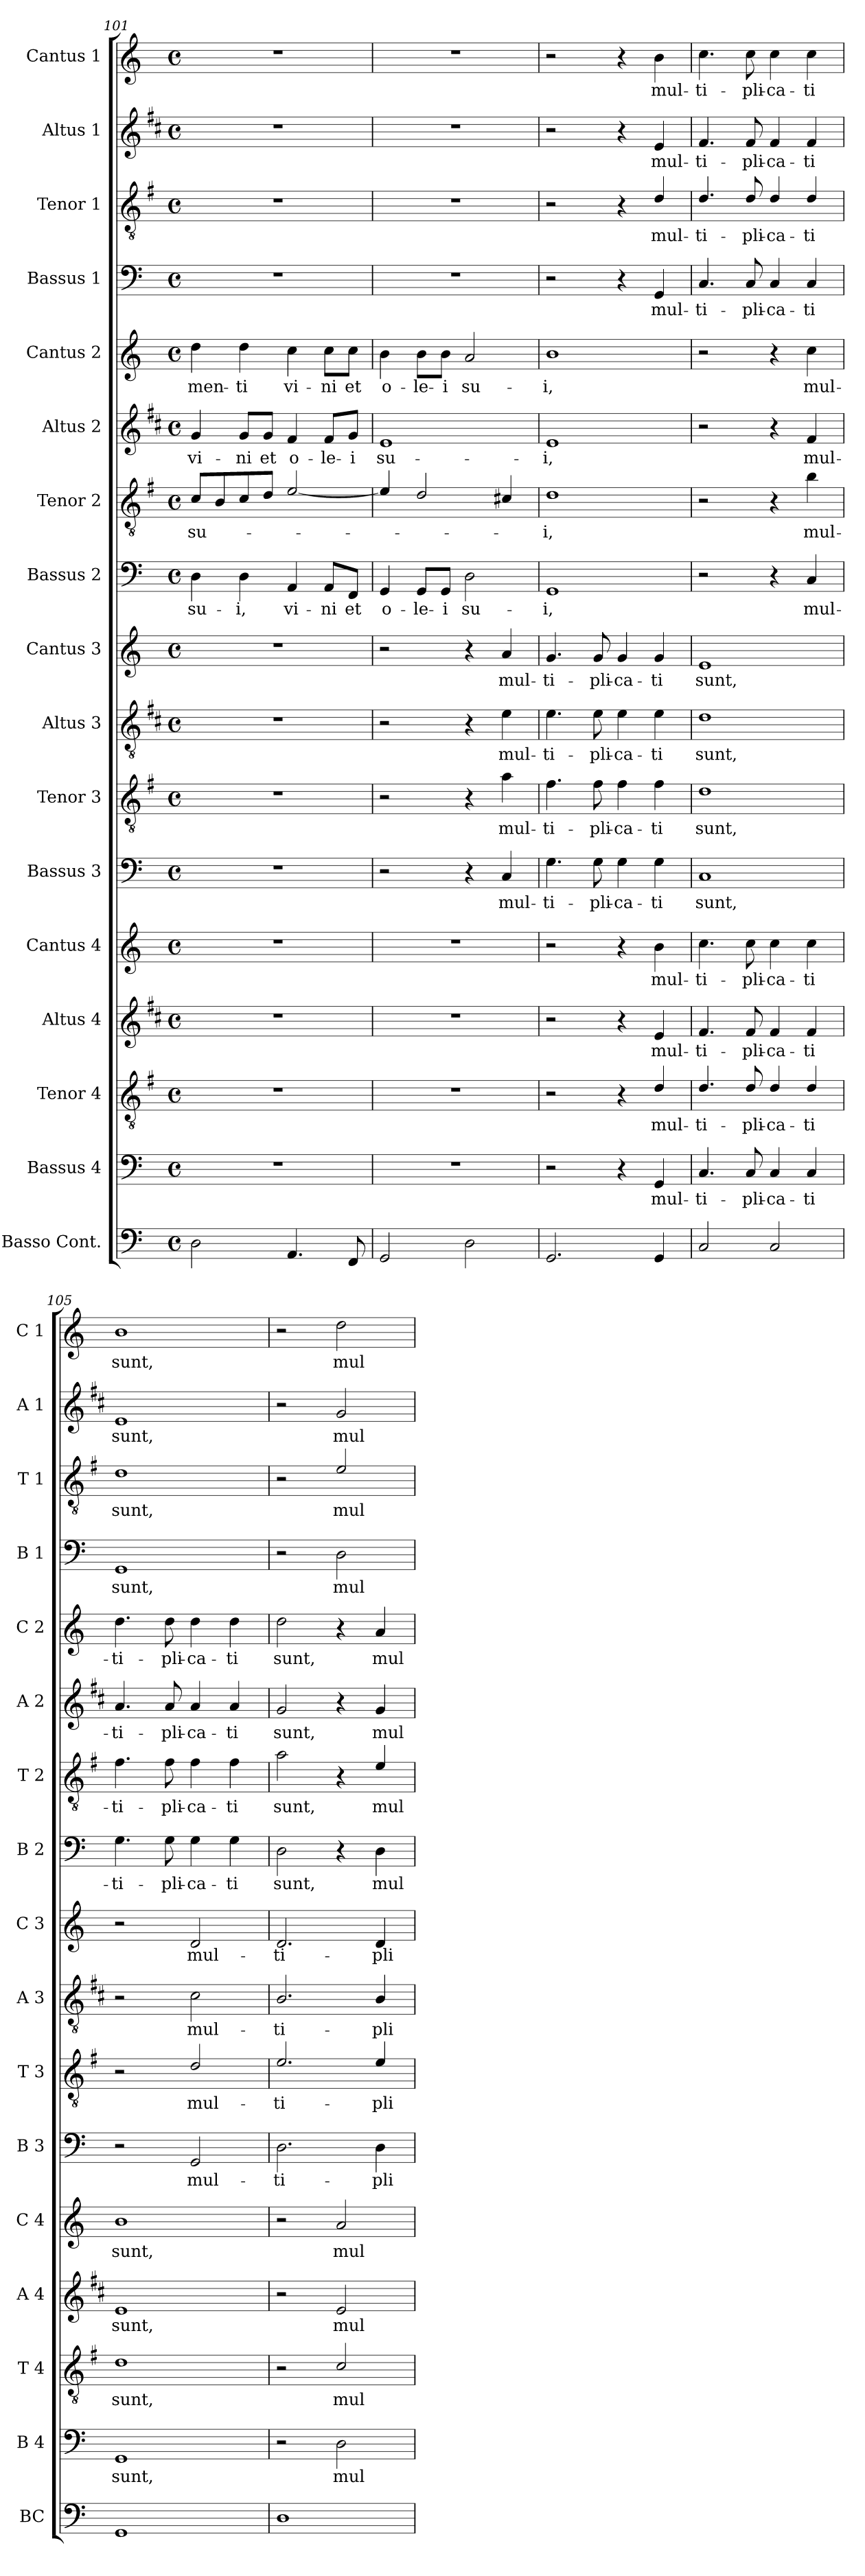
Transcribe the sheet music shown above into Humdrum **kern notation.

**kern	**kern	**text	**kern	**text	**kern	**text	**kern	**text	**kern	**text	**kern	**text	**kern	**text	**kern	**text	**kern	**text	**kern	**text	**kern	**text	**kern	**text	**kern	**text	**kern	**text	**kern	**text	**kern	**text
*part17	*part16	*part16	*part15	*part15	*part14	*part14	*part13	*part13	*part12	*part12	*part11	*part11	*part10	*part10	*part9	*part9	*part8	*part8	*part7	*part7	*part6	*part6	*part5	*part5	*part4	*part4	*part3	*part3	*part2	*part2	*part1	*part1
*staff17	*staff16	*staff16	*staff15	*staff15	*staff14	*staff14	*staff13	*staff13	*staff12	*staff12	*staff11	*staff11	*staff10	*staff10	*staff9	*staff9	*staff8	*staff8	*staff7	*staff7	*staff6	*staff6	*staff5	*staff5	*staff4	*staff4	*staff3	*staff3	*staff2	*staff2	*staff1	*staff1
*I"Basso Cont.	*I"Bassus 4	*	*I"Tenor 4	*	*I"Altus 4	*	*I"Cantus 4	*	*I"Bassus 3	*	*I"Tenor 3	*	*I"Altus 3	*	*I"Cantus 3	*	*I"Bassus 2	*	*I"Tenor 2	*	*I"Altus 2	*	*I"Cantus 2	*	*I"Bassus 1	*	*I"Tenor 1	*	*I"Altus 1	*	*I"Cantus 1	*
*I'BC	*I'B 4	*	*I'T 4	*	*I'A 4	*	*I'C 4	*	*I'B 3	*	*I'T 3	*	*I'A 3	*	*I'C 3	*	*I'B 2	*	*I'T 2	*	*I'A 2	*	*I'C 2	*	*I'B 1	*	*I'T 1	*	*I'A 1	*	*I'C 1	*
*clefF4	*clefF4	*	*clefGv2	*	*clefG2	*	*clefG2	*	*clefF4	*	*clefGv2	*	*clefGv2	*	*clefG2	*	*clefF4	*	*clefGv2	*	*clefG2	*	*clefG2	*	*clefF4	*	*clefGv2	*	*clefG2	*	*clefG2	*
*	*	*	*ITrd4c7	*	*ITrd1c2	*	*	*	*	*	*ITrd4c7	*	*ITrd1c2	*	*	*	*	*	*ITrd4c7	*	*ITrd1c2	*	*	*	*	*	*ITrd4c7	*	*ITrd1c2	*	*	*
*k[]	*k[]	*	*k[]	*	*k[]	*	*k[]	*	*k[]	*	*k[]	*	*k[]	*	*k[]	*	*k[]	*	*k[]	*	*k[]	*	*k[]	*	*k[]	*	*k[]	*	*k[]	*	*k[]	*
*C:	*C:	*	*C:	*	*C:	*	*C:	*	*C:	*	*C:	*	*C:	*	*C:	*	*C:	*	*C:	*	*C:	*	*C:	*	*C:	*	*C:	*	*C:	*	*C:	*
*M4/4	*M4/4	*	*M4/4	*	*M4/4	*	*M4/4	*	*M4/4	*	*M4/4	*	*M4/4	*	*M4/4	*	*M4/4	*	*M4/4	*	*M4/4	*	*M4/4	*	*M4/4	*	*M4/4	*	*M4/4	*	*M4/4	*
*met(c)	*met(c)	*	*met(c)	*	*met(c)	*	*met(c)	*	*met(c)	*	*met(c)	*	*met(c)	*	*met(c)	*	*met(c)	*	*met(c)	*	*met(c)	*	*met(c)	*	*met(c)	*	*met(c)	*	*met(c)	*	*met(c)	*
=101	=101	=101	=101	=101	=101	=101	=101	=101	=101	=101	=101	=101	=101	=101	=101	=101	=101	=101	=101	=101	=101	=101	=101	=101	=101	=101	=101	=101	=101	=101	=101	=101
!	!	!	!	!	!	!	!	!	!	!	!	!	!	!	!	!	!	!LO:LY:b	!	!LO:LY:b	!	!LO:LY:b	!	!LO:LY:b	!	!	!	!	!	!	!	!
2D\	1r	.	1r	.	1r	.	1r	.	1r	.	1r	.	1r	.	1r	.	4D\	su-	8F/L	su-	4f/	vi-	4dd\	-men-	1r	.	1r	.	1r	.	1r	.
.	.	.	.	.	.	.	.	.	.	.	.	.	.	.	.	.	.	.	8E/	.	.	.	.	.	.	.	.	.	.	.	.	.
!	!	!	!	!	!	!	!	!	!	!	!	!	!	!	!	!	!	!LO:LY:b	!	!	!	!LO:LY:b	!	!LO:LY:b	!	!	!	!	!	!	!	!
.	.	.	.	.	.	.	.	.	.	.	.	.	.	.	.	.	4D\	-i,	8F/	.	8f/L	-ni	4dd\	-ti	.	.	.	.	.	.	.	.
!	!	!	!	!	!	!	!	!	!	!	!	!	!	!	!	!	!	!	!	!	!	!LO:LY:b	!	!	!	!	!	!	!	!	!	!
.	.	.	.	.	.	.	.	.	.	.	.	.	.	.	.	.	.	.	8G/J	.	8f/J	et	.	.	.	.	.	.	.	.	.	.
!	!	!	!	!	!	!	!	!	!	!	!	!	!	!	!	!	!	!LO:LY:b	!	!	!	!LO:LY:b	!	!LO:LY:b	!	!	!	!	!	!	!	!
4.AA/	.	.	.	.	.	.	.	.	.	.	.	.	.	.	.	.	4AA/	vi-	[2A/	.	4e/	o-	4cc\	vi-	.	.	.	.	.	.	.	.
!	!	!	!	!	!	!	!	!	!	!	!	!	!	!	!	!	!	!LO:LY:b	!	!	!	!LO:LY:b	!	!LO:LY:b	!	!	!	!	!	!	!	!
.	.	.	.	.	.	.	.	.	.	.	.	.	.	.	.	.	8AA/L	-ni	.	.	8e/L	-le-	8cc\L	-ni	.	.	.	.	.	.	.	.
!	!	!	!	!	!	!	!	!	!	!	!	!	!	!	!	!	!	!LO:LY:b	!	!	!	!LO:LY:b	!	!LO:LY:b	!	!	!	!	!	!	!	!
8FF/	.	.	.	.	.	.	.	.	.	.	.	.	.	.	.	.	8FF/J	et	.	.	8f/J	-i	8cc\J	et	.	.	.	.	.	.	.	.
=102	=102	=102	=102	=102	=102	=102	=102	=102	=102	=102	=102	=102	=102	=102	=102	=102	=102	=102	=102	=102	=102	=102	=102	=102	=102	=102	=102	=102	=102	=102	=102	=102
!	!	!	!	!	!	!	!	!	!	!	!	!	!	!	!	!	!	!LO:LY:b	!	!	!	!LO:LY:b	!	!LO:LY:b	!	!	!	!	!	!	!	!
2GG/	1r	.	1r	.	1r	.	1r	.	2r	.	2r	.	2r	.	2r	.	4GG/	o-	4A/]	.	1d	su-	4b\	o-	1r	.	1r	.	1r	.	1r	.
!	!	!	!	!	!	!	!	!	!	!	!	!	!	!	!	!	!	!LO:LY:b	!	!	!	!	!	!LO:LY:b	!	!	!	!	!	!	!	!
.	.	.	.	.	.	.	.	.	.	.	.	.	.	.	.	.	8GG/L	-le-	2G/	.	.	.	8b\L	-le-	.	.	.	.	.	.	.	.
!	!	!	!	!	!	!	!	!	!	!	!	!	!	!	!	!	!	!LO:LY:b	!	!	!	!	!	!LO:LY:b	!	!	!	!	!	!	!	!
.	.	.	.	.	.	.	.	.	.	.	.	.	.	.	.	.	8GG/J	-i	.	.	.	.	8b\J	-i	.	.	.	.	.	.	.	.
!	!	!	!	!	!	!	!	!	!	!	!	!	!	!	!	!	!	!LO:LY:b	!	!	!	!	!	!LO:LY:b	!	!	!	!	!	!	!	!
2D\	.	.	.	.	.	.	.	.	4r	.	4r	.	4r	.	4r	.	2D\	su-	.	.	.	.	2a/	su-	.	.	.	.	.	.	.	.
!	!	!	!	!	!	!	!	!	!	!LO:LY:b	!	!LO:LY:b	!	!LO:LY:b	!	!LO:LY:b	!	!	!	!	!	!	!	!	!	!	!	!	!	!	!	!
.	.	.	.	.	.	.	.	.	4C/	mul-	4d\	mul-	4d\	mul-	4a/	mul-	.	.	4F#X/	.	.	.	.	.	.	.	.	.	.	.	.	.
=103	=103	=103	=103	=103	=103	=103	=103	=103	=103	=103	=103	=103	=103	=103	=103	=103	=103	=103	=103	=103	=103	=103	=103	=103	=103	=103	=103	=103	=103	=103	=103	=103
!	!	!	!	!	!	!	!	!	!	!LO:LY:b	!	!LO:LY:b	!	!LO:LY:b	!	!LO:LY:b	!	!LO:LY:b	!	!LO:LY:b	!	!LO:LY:b	!	!LO:LY:b	!	!	!	!	!	!	!	!
2.GG/	2r	.	2r	.	2r	.	2r	.	4.G\	-ti-	4.B\	-ti-	4.d\	-ti-	4.g/	-ti-	1GG	-i,	1G	-i,	1d	-i,	1b	-i,	2r	.	2r	.	2r	.	2r	.
!	!	!	!	!	!	!	!	!	!	!LO:LY:b	!	!LO:LY:b	!	!LO:LY:b	!	!LO:LY:b	!	!	!	!	!	!	!	!	!	!	!	!	!	!	!	!
.	.	.	.	.	.	.	.	.	8G\	-pli-	8B\	-pli-	8d\	-pli-	8g/	-pli-	.	.	.	.	.	.	.	.	.	.	.	.	.	.	.	.
!	!	!	!	!	!	!	!	!	!	!LO:LY:b	!	!LO:LY:b	!	!LO:LY:b	!	!LO:LY:b	!	!	!	!	!	!	!	!	!	!	!	!	!	!	!	!
.	4r	.	4r	.	4r	.	4r	.	4G\	-ca-	4B\	-ca-	4d\	-ca-	4g/	-ca-	.	.	.	.	.	.	.	.	4r	.	4r	.	4r	.	4r	.
!	!	!LO:LY:b	!	!LO:LY:b	!	!LO:LY:b	!	!LO:LY:b	!	!LO:LY:b	!	!LO:LY:b	!	!LO:LY:b	!	!LO:LY:b	!	!	!	!	!	!	!	!	!	!LO:LY:b	!	!LO:LY:b	!	!LO:LY:b	!	!LO:LY:b
4GG/	4GG/	mul-	4G/	mul-	4d/	mul-	4b\	mul-	4G\	-ti	4B\	-ti	4d\	-ti	4g/	-ti	.	.	.	.	.	.	.	.	4GG/	mul-	4G/	mul-	4d/	mul-	4b\	mul-
=104	=104	=104	=104	=104	=104	=104	=104	=104	=104	=104	=104	=104	=104	=104	=104	=104	=104	=104	=104	=104	=104	=104	=104	=104	=104	=104	=104	=104	=104	=104	=104	=104
!	!	!LO:LY:b	!	!LO:LY:b	!	!LO:LY:b	!	!LO:LY:b	!	!LO:LY:b	!	!LO:LY:b	!	!LO:LY:b	!	!LO:LY:b	!	!	!	!	!	!	!	!	!	!LO:LY:b	!	!LO:LY:b	!	!LO:LY:b	!	!LO:LY:b
2C/	4.C/	-ti-	4.G/	-ti-	4.e/	-ti-	4.cc\	-ti-	1C	sunt,	1G	sunt,	1c	sunt,	1e	sunt,	2r	.	2r	.	2r	.	2r	.	4.C/	-ti-	4.G/	-ti-	4.e/	-ti-	4.cc\	-ti-
!	!	!LO:LY:b	!	!LO:LY:b	!	!LO:LY:b	!	!LO:LY:b	!	!	!	!	!	!	!	!	!	!	!	!	!	!	!	!	!	!LO:LY:b	!	!LO:LY:b	!	!LO:LY:b	!	!LO:LY:b
.	8C/	-pli-	8G/	-pli-	8e/	-pli-	8cc\	-pli-	.	.	.	.	.	.	.	.	.	.	.	.	.	.	.	.	8C/	-pli-	8G/	-pli-	8e/	-pli-	8cc\	-pli-
!	!	!LO:LY:b	!	!LO:LY:b	!	!LO:LY:b	!	!LO:LY:b	!	!	!	!	!	!	!	!	!	!	!	!	!	!	!	!	!	!LO:LY:b	!	!LO:LY:b	!	!LO:LY:b	!	!LO:LY:b
2C/	4C/	-ca-	4G/	-ca-	4e/	-ca-	4cc\	-ca-	.	.	.	.	.	.	.	.	4r	.	4r	.	4r	.	4r	.	4C/	-ca-	4G/	-ca-	4e/	-ca-	4cc\	-ca-
!	!	!LO:LY:b	!	!LO:LY:b	!	!LO:LY:b	!	!LO:LY:b	!	!	!	!	!	!	!	!	!	!LO:LY:b	!	!LO:LY:b	!	!LO:LY:b	!	!LO:LY:b	!	!LO:LY:b	!	!LO:LY:b	!	!LO:LY:b	!	!LO:LY:b
.	4C/	-ti	4G/	-ti	4e/	-ti	4cc\	-ti	.	.	.	.	.	.	.	.	4C/	mul-	4e\	mul-	4e/	mul-	4cc\	mul-	4C/	-ti	4G/	-ti	4e/	-ti	4cc\	-ti
=105	=105	=105	=105	=105	=105	=105	=105	=105	=105	=105	=105	=105	=105	=105	=105	=105	=105	=105	=105	=105	=105	=105	=105	=105	=105	=105	=105	=105	=105	=105	=105	=105
!	!	!LO:LY:b	!	!LO:LY:b	!	!LO:LY:b	!	!LO:LY:b	!	!	!	!	!	!	!	!	!	!LO:LY:b	!	!LO:LY:b	!	!LO:LY:b	!	!LO:LY:b	!	!LO:LY:b	!	!LO:LY:b	!	!LO:LY:b	!	!LO:LY:b
1GG	1GG	sunt,	1G	sunt,	1d	sunt,	1b	sunt,	2r	.	2r	.	2r	.	2r	.	4.G\	-ti-	4.B\	-ti-	4.g/	-ti-	4.dd\	-ti-	1GG	sunt,	1G	sunt,	1d	sunt,	1b	sunt,
!	!	!	!	!	!	!	!	!	!	!	!	!	!	!	!	!	!	!LO:LY:b	!	!LO:LY:b	!	!LO:LY:b	!	!LO:LY:b	!	!	!	!	!	!	!	!
.	.	.	.	.	.	.	.	.	.	.	.	.	.	.	.	.	8G\	-pli-	8B\	-pli-	8g/	-pli-	8dd\	-pli-	.	.	.	.	.	.	.	.
!	!	!	!	!	!	!	!	!	!	!LO:LY:b	!	!LO:LY:b	!	!LO:LY:b	!	!LO:LY:b	!	!LO:LY:b	!	!LO:LY:b	!	!LO:LY:b	!	!LO:LY:b	!	!	!	!	!	!	!	!
.	.	.	.	.	.	.	.	.	2GG/	mul-	2G/	mul-	2B\	mul-	2d/	mul-	4G\	-ca-	4B\	-ca-	4g/	-ca-	4dd\	-ca-	.	.	.	.	.	.	.	.
!	!	!	!	!	!	!	!	!	!	!	!	!	!	!	!	!	!	!LO:LY:b	!	!LO:LY:b	!	!LO:LY:b	!	!LO:LY:b	!	!	!	!	!	!	!	!
.	.	.	.	.	.	.	.	.	.	.	.	.	.	.	.	.	4G\	-ti	4B\	-ti	4g/	-ti	4dd\	-ti	.	.	.	.	.	.	.	.
=106	=106	=106	=106	=106	=106	=106	=106	=106	=106	=106	=106	=106	=106	=106	=106	=106	=106	=106	=106	=106	=106	=106	=106	=106	=106	=106	=106	=106	=106	=106	=106	=106
!	!	!	!	!	!	!	!	!	!	!LO:LY:b	!	!LO:LY:b	!	!LO:LY:b	!	!LO:LY:b	!	!LO:LY:b	!	!LO:LY:b	!	!LO:LY:b	!	!LO:LY:b	!	!	!	!	!	!	!	!
1D	2r	.	2r	.	2r	.	2r	.	2.D\	-ti-	2.A/	-ti-	2.A/	-ti-	2.d/	-ti-	2D\	sunt,	2d\	sunt,	2f/	sunt,	2dd\	sunt,	2r	.	2r	.	2r	.	2r	.
!	!	!LO:LY:b	!	!LO:LY:b	!	!LO:LY:b	!	!LO:LY:b	!	!	!	!	!	!	!	!	!	!	!	!	!	!	!	!	!	!LO:LY:b	!	!LO:LY:b	!	!LO:LY:b	!	!LO:LY:b
.	2D\	mul-	2F/	mul-	2d/	mul-	2a/	mul-	.	.	.	.	.	.	.	.	4r	.	4r	.	4r	.	4r	.	2D\	mul-	2A/	mul-	2f/	mul-	2dd\	mul-
!	!	!	!	!	!	!	!	!	!	!LO:LY:b	!	!LO:LY:b	!	!LO:LY:b	!	!LO:LY:b	!	!LO:LY:b	!	!LO:LY:b	!	!LO:LY:b	!	!LO:LY:b	!	!	!	!	!	!	!	!
.	.	.	.	.	.	.	.	.	4D\	-pli-	4A/	-pli-	4A/	-pli-	4d/	-pli-	4D\	mul-	4A/	mul-	4f/	mul-	4a/	mul-	.	.	.	.	.	.	.	.
=	=	=	=	=	=	=	=	=	=	=	=	=	=	=	=	=	=	=	=	=	=	=	=	=	=	=	=	=	=	=	=	=
*-	*-	*-	*-	*-	*-	*-	*-	*-	*-	*-	*-	*-	*-	*-	*-	*-	*-	*-	*-	*-	*-	*-	*-	*-	*-	*-	*-	*-	*-	*-	*-	*-
